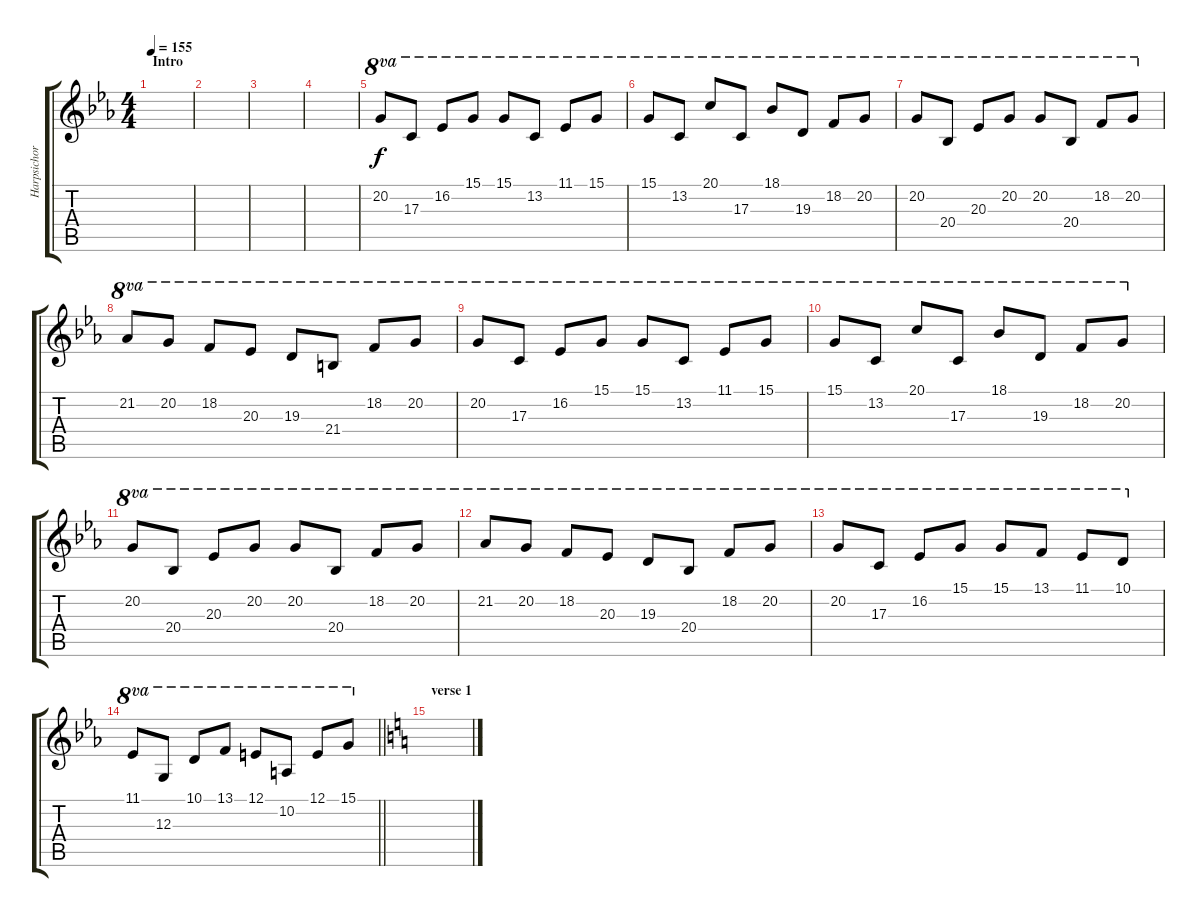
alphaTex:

\track ("Harpsichord" "Harpsichor") {instrument harpsichord}
\staff {score tabs}
\tuning (E4 B3 G3 D3 A2 E2) {hide}
\ts (4 4)
\section ("" "Intro")
\tempo 155
\clef g2
\ks cminor
|
|
|
|
20.2.8{ot 8va} 17.3.8{ot 8va} 16.2.8{ot 8va} 15.1.8{ot 8va} 15.1.8{ot 8va} 13.2.8{ot 8va} 11.1.8{ot 8va} 15.1.8{ot 8va} |
15.1.8{ot 8va} 13.2.8{ot 8va} 20.1.8{ot 8va} 17.3.8{ot 8va} 18.1.8{ot 8va} 19.3.8{ot 8va} 18.2.8{ot 8va} 20.2.8{ot 8va} |
20.2.8{ot 8va} 20.4.8{ot 8va} 20.3.8{ot 8va} 20.2.8{ot 8va} 20.2.8{ot 8va} 20.4.8{ot 8va} 18.2.8{ot 8va} 20.2.8{ot 8va} |
21.2.8{ot 8va} 20.2.8{ot 8va} 18.2.8{ot 8va} 20.3.8{ot 8va} 19.3.8{ot 8va} 21.4.8{ot 8va} 18.2.8{ot 8va} 20.2.8{ot 8va} |
20.2.8{ot 8va} 17.3.8{ot 8va} 16.2.8{ot 8va} 15.1.8{ot 8va} 15.1.8{ot 8va} 13.2.8{ot 8va} 11.1.8{ot 8va} 15.1.8{ot 8va} |
15.1.8{ot 8va} 13.2.8{ot 8va} 20.1.8{ot 8va} 17.3.8{ot 8va} 18.1.8{ot 8va} 19.3.8{ot 8va} 18.2.8{ot 8va} 20.2.8{ot 8va} |
20.2.8{ot 8va} 20.4.8{ot 8va} 20.3.8{ot 8va} 20.2.8{ot 8va} 20.2.8{ot 8va} 20.4.8{ot 8va} 18.2.8{ot 8va} 20.2.8{ot 8va} |
21.2.8{ot 8va} 20.2.8{ot 8va} 18.2.8{ot 8va} 20.3.8{ot 8va} 19.3.8{ot 8va} 20.4.8{ot 8va} 18.2.8{ot 8va} 20.2.8{ot 8va} |
20.2.8{ot 8va} 17.3.8{ot 8va} 16.2.8{ot 8va} 15.1.8{ot 8va} 15.1.8{ot 8va} 13.1.8{ot 8va} 11.1.8{ot 8va} 10.1.8{ot 8va} |
\barLineRight lightlight
11.1.8{ot 8va} 12.3.8{ot 8va} 10.1.8{ot 8va} 13.1.8{ot 8va} 12.1.8{ot 8va} 10.2.8{ot 8va} 12.1.8{ot 8va} 15.1.8{ot 8va} |
\section ("" "verse 1")
\ks aminor
